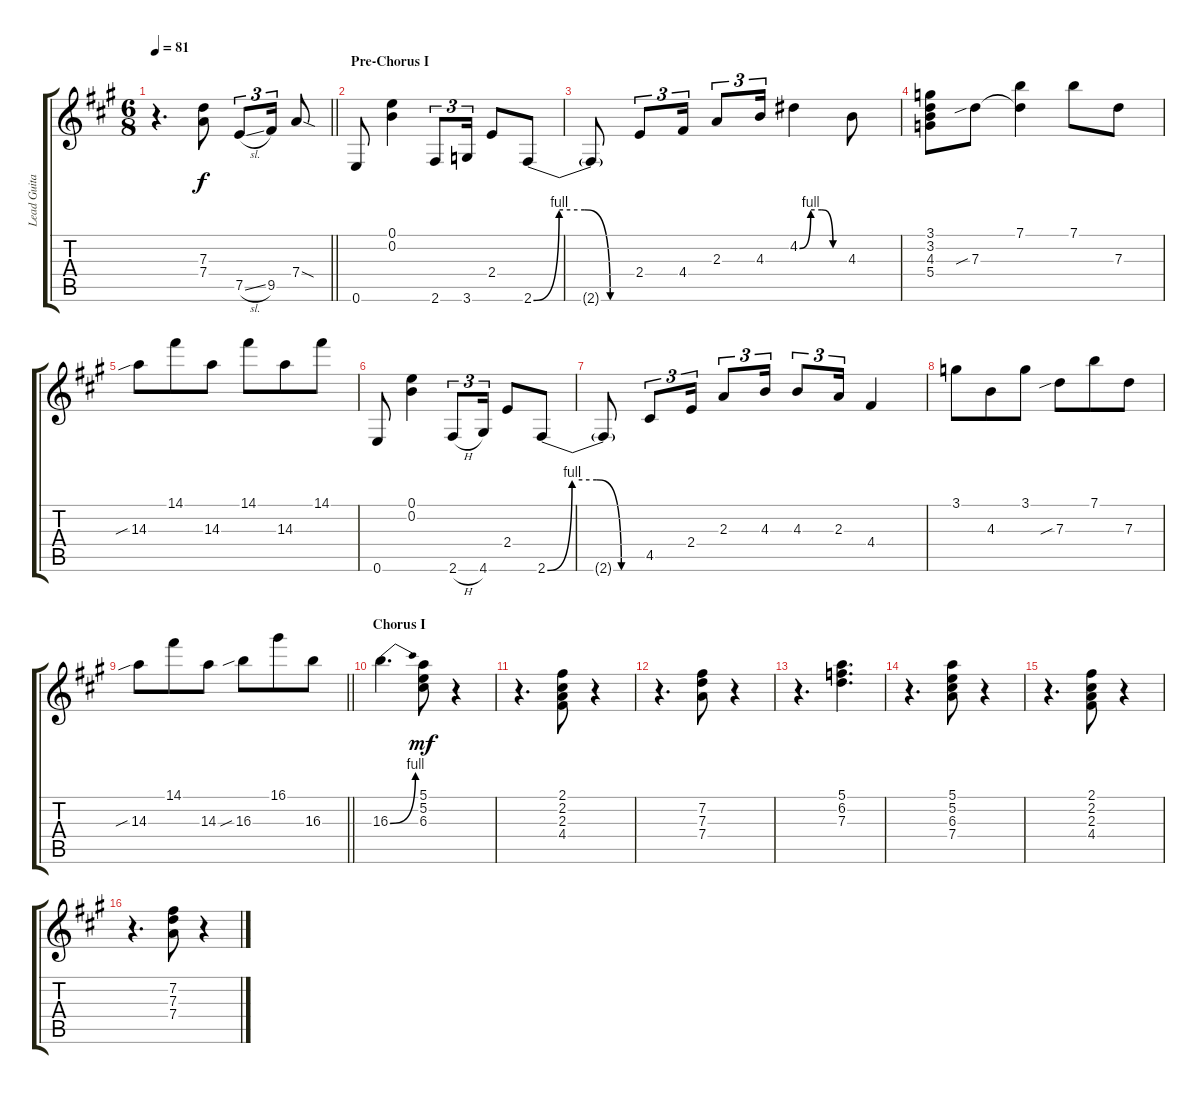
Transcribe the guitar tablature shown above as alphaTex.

\track ("Lead Guitar" "Lead Guita") {instrument electricguitarclean}
\staff {score tabs}
\tuning (E4 B3 G3 D3 A2 E2) {hide}
\ts (6 8)
\tempo 81
\clef g2
\barLineRight lightlight
\ks a
r.4{d dy mf} (7.3 7.4).8{dy f} 7.5{sl}.8{tu (3 2)} 9.5.16{tu (3 2)} 7.4{sod}.8 |
\section ("" "Pre-Chorus I")
0.6.8 (0.1 0.2).4 2.6.8{tu (3 2)} 3.6.16{tu (3 2)} 2.4.8 2.6{be (custom 0 0 15 4 30 4 45 0 60 0)}.8 |
2.6{t}.8 2.4.8{tu (3 2)} 4.4.16{tu (3 2)} 2.3.8{tu (3 2)} 4.3.16{tu (3 2)} 4.2{be (custom 0 0 15 4 30 4 45 0 60 0)}.4 4.3.8 |
(3.1 3.2 4.3 5.4).8 7.3{sib}.8 (7.1 7.3{t}).4 7.1.8 7.3.8 |
14.3{sib}.8 14.1.8 14.3.8 14.1.8 14.3.8 14.1.8 |
0.6.8 (0.1 0.2).4 2.6{h}.8{tu (3 2)} 4.6.16{tu (3 2)} 2.4.8 2.6{be (custom 0 0 15 4 30 4 45 0 60 0)}.8 |
2.6{t}.8 4.5.8{tu (3 2)} 2.4.16{tu (3 2)} 2.3.8{tu (3 2)} 4.3.16{tu (3 2)} 4.3.8{tu (3 2)} 2.3.16{tu (3 2)} 4.4.4 |
3.1.8 4.3.8 3.1.8 7.3{sib}.8 7.1.8 7.3.8 |
\barLineRight lightlight
14.3{sib}.8 14.1.8 14.3.8 16.3{sib}.8 16.1.8 16.3.8 |
\section ("" "Chorus I")
16.3{be (bend 0 0 60 4)}.4{d} (5.1 5.2 6.3).8{dy mf} r.4 |
r.4{d} (2.1 2.2 2.3 4.4).8 r.4 |
r.4{d} (7.2 7.3 7.4).8 r.4 |
r.4{d} (5.1 6.2 7.3).4{d} |
r.4{d} (5.1 5.2 6.3 7.4).8 r.4 |
r.4{d} (2.1 2.2 2.3 4.4).8 r.4 |
r.4{d} (7.2 7.3 7.4).8 r.4
